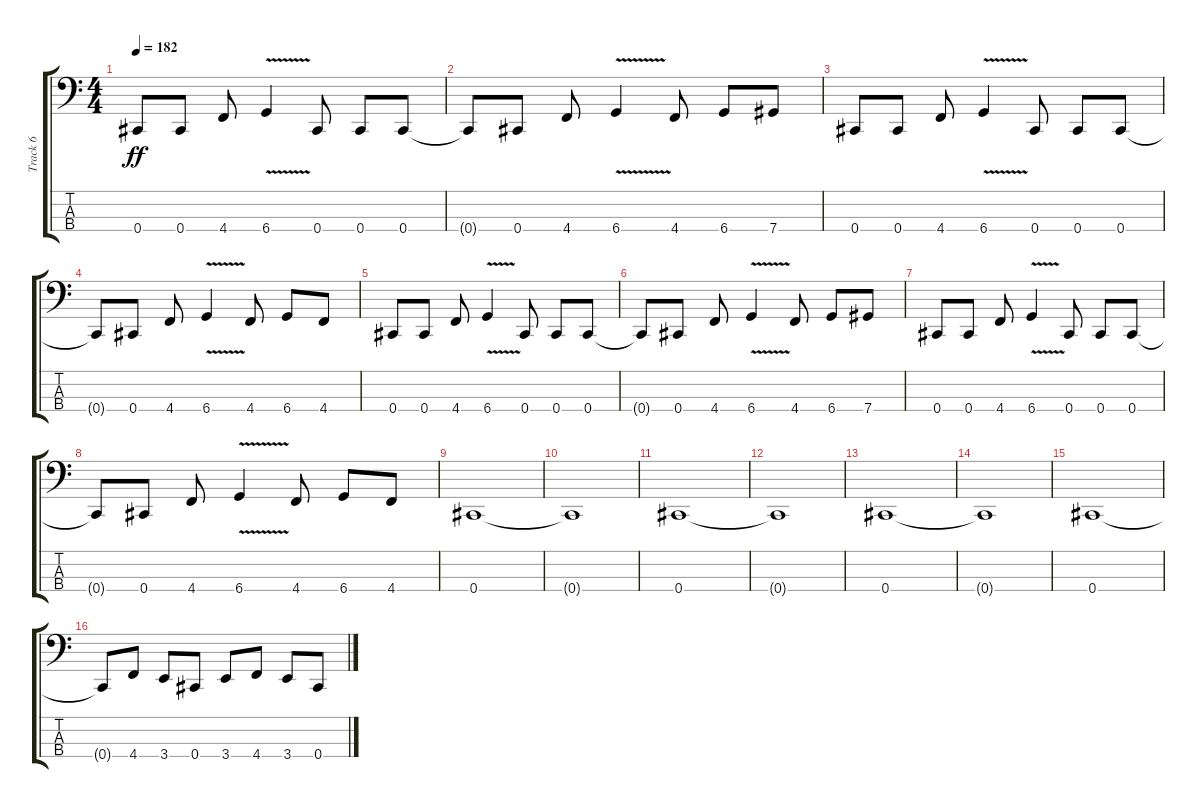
\track ("Track 6" "Track 6") {instrument electricbasspick}
\staff {score tabs}
\tuning (E2 B1 Gb1 Db1) {hide}
\ts (4 4)
\tempo 182
\clef f4
\ks c
0.4.8{dy ff} 0.4.8 4.4.8 6.4{v}.4 0.4.8 0.4.8 0.4.8 |
0.4{t}.8 0.4.8 4.4.8 6.4{v}.4 4.4.8 6.4.8 7.4.8 |
0.4.8 0.4.8 4.4.8 6.4{v}.4 0.4.8 0.4.8 0.4.8 |
0.4{t}.8 0.4.8 4.4.8 6.4{v}.4 4.4.8 6.4.8 4.4.8 |
0.4.8 0.4.8 4.4.8 6.4{v}.4 0.4.8 0.4.8 0.4.8 |
0.4{t}.8 0.4.8 4.4.8 6.4{v}.4 4.4.8 6.4.8 7.4.8 |
0.4.8 0.4.8 4.4.8 6.4{v}.4 0.4.8 0.4.8 0.4.8 |
0.4{t}.8 0.4.8 4.4.8 6.4{v}.4 4.4.8 6.4.8 4.4.8 |
0.4.1 |
0.4{t}.1 |
0.4.1 |
0.4{t}.1 |
0.4.1 |
0.4{t}.1 |
0.4.1 |
0.4{t}.8 4.4.8 3.4.8 0.4.8 3.4.8 4.4.8 3.4.8 0.4.8
